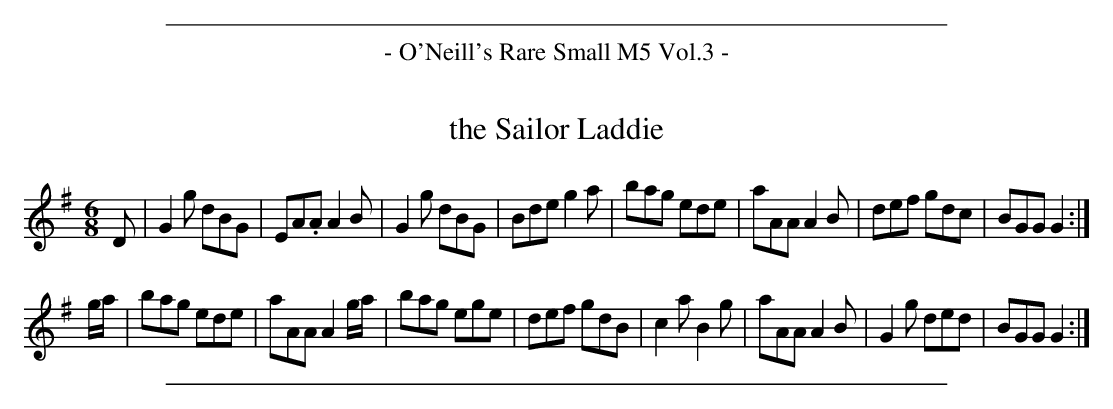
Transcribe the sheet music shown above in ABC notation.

X:1
T: the Sailor Laddie
M: 6/8
L: 1/8
K: G
D |\
G2g dBG | EA.A A2B | G2g dBG | Bde g2a |\
bag ede | aAA  A2B | def gdc | BGG G2 :|
g/a/ |\
bag ede | aAA A2g/a/ | bag ege | def gdB |\
c2a B2g | aAA A2B    | G2g ded | BGG G2 :|
